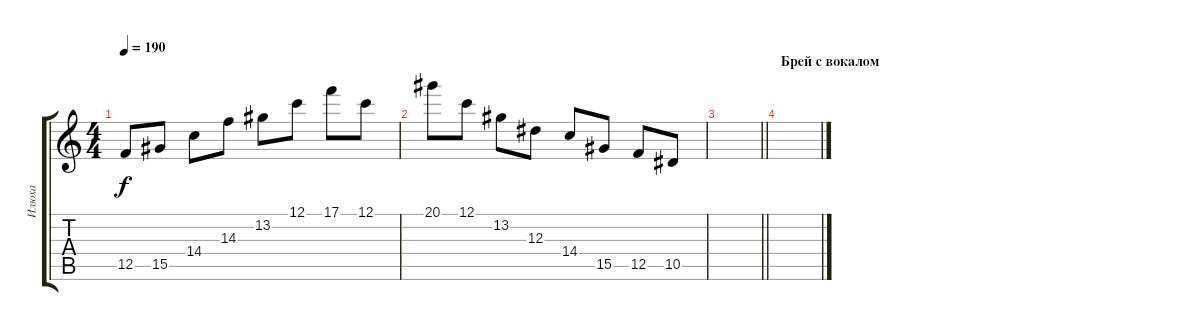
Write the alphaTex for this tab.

\track ("Илюха" "Илюха") {instrument distortionguitar}
\staff {score tabs}
\tuning (C4 G3 Eb3 Bb2 F2 C2) {hide}
\ts (4 4)
\tempo 190
\clef g2
\ks c
12.5.8{dy f} 15.5.8 14.4.8 14.3.8 13.2.8 12.1.8 17.1.8 12.1.8 |
20.1.8 12.1.8 13.2.8 12.3.8 14.4.8 15.5.8 12.5.8 10.5.8 |
\barLineRight lightlight
|
\section ("" "Брей с вокалом")
